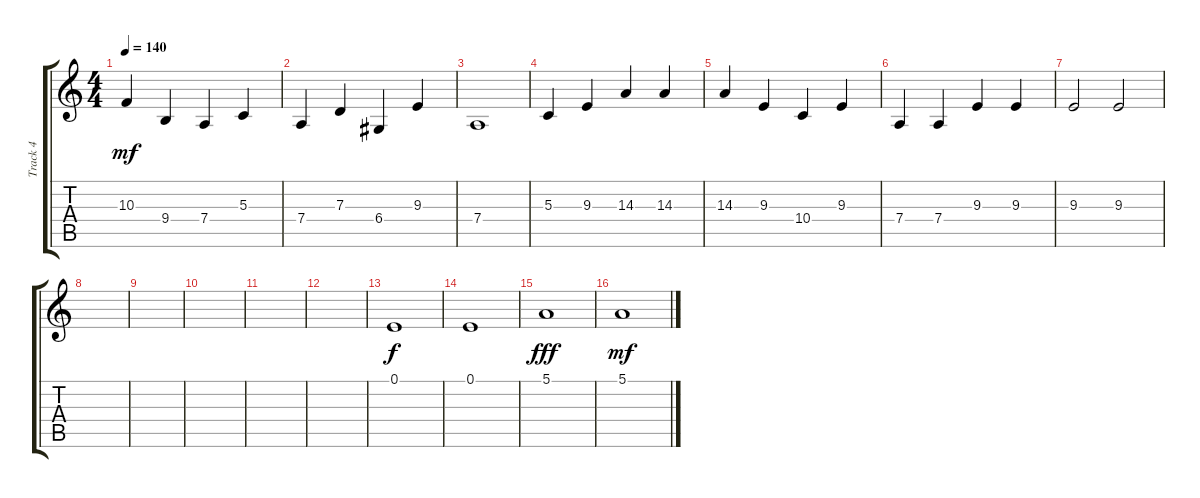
\track ("Track 4" "Track 4") {instrument flute}
\staff {score tabs}
\tuning (E4 B3 G3 D3 A2 E2) {hide}
\ts (4 4)
\tempo 140
\clef g2
\ks c
10.3.4{dy mf} 9.4.4 7.4.4 5.3.4 |
7.4.4 7.3.4 6.4.4 9.3.4 |
7.4.1 |
5.3.4 9.3.4 14.3.4 14.3.4 |
14.3.4 9.3.4 10.4.4 9.3.4 |
7.4.4 7.4.4 9.3.4 9.3.4 |
9.3.2 9.3.2 |
|
|
|
|
|
0.1.1{dy f} |
0.1.1 |
5.1.1{dy fff} |
5.1.1{dy mf}
